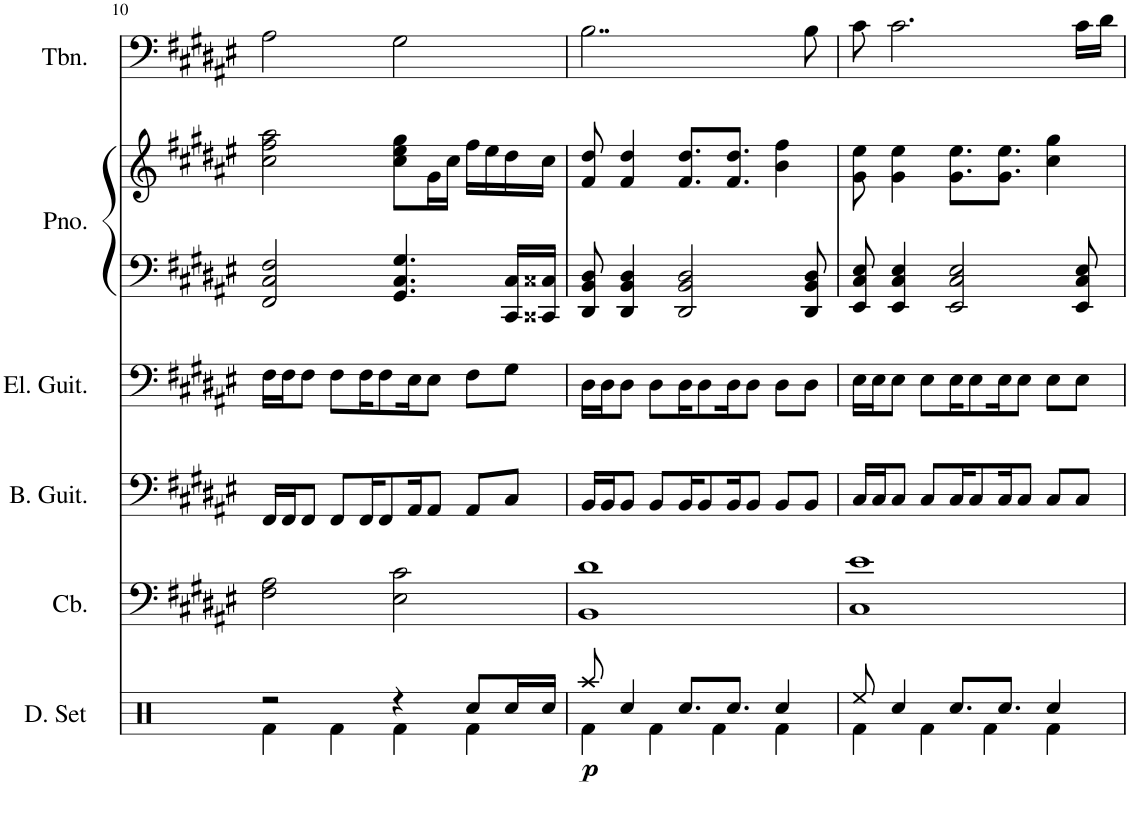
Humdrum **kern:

**kern	**dynam	**kern	**kern	**kern	**kern	**kern	**kern
*part6	*part6	*part5	*part4	*part3	*part2	*part2	*part1
*staff7	*staff7	*staff6	*staff5	*staff4	*staff3	*staff2	*staff1
*I"Drumset	*	*I"Contrabass	*I"Bass Guitar	*I"Electric Guitar	*I"Piano	*	*I"Trombone
*I'D. Set	*	*I'Cb.	*I'B. Guit.	*I'El. Guit.	*I'Pno.	*	*I'Tbn.
!!LO:PB:g=z
*clefX	*	*clefF4	*clefF4	*clefF4	*clefF4	*clefG2	*clefF4
*	*	*Trd7c12	*Trd7c12	*	*	*	*
*k[]	*	*k[f#c#g#d#a#e#]	*k[f#c#g#d#a#e#]	*k[f#c#g#d#a#e#]	*k[f#c#g#d#a#e#]	*k[f#c#g#d#a#e#]	*k[f#c#g#d#a#e#]
*M4/4	*	*M4/4	*M4/4	*M4/4	*M4/4	*M4/4	*M4/4
=10	=10	=10	=10	=10	=10	=10	=10
*^	*	*	*	*	*	*	*
2r	4Rf\	.	2F#\ 2A#\	16FF#/LL	16F#\LL	2FF#/ 2C#/ 2F#/	2cc#\ 2ff#\ 2aa#\	2A#\
.	.	.	.	16FF#/J	16F#\J	.	.	.
.	.	.	.	8FF#/J	8F#\J	.	.	.
.	4Rf\	.	.	8FF#/L	8F#\L	.	.	.
.	.	.	.	16FF#/K	16F#\K	.	.	.
.	.	.	.	8FF#/	8F#\	.	.	.
4r	4Rf\	.	2E#\ 2c#\	.	.	4.GG#/ 4.C#/ 4.G#/	8cc#\ 8ee#\ 8gg#\L	2G#\
.	.	.	.	16AA#/K	16E#\K	.	.	.
.	.	.	.	8AA#/J	8E#\J	.	16g#\L	.
.	.	.	.	.	.	.	16cc#\JJ	.
8Rcc/L	4Rf\	.	.	8AA#/L	8F#\L	.	16ff#\LL	.
.	.	.	.	.	.	.	16ee#\	.
16Rcc/L	.	.	.	8C#/J	8G#\J	16CC#/ 16C#/LL	16dd#\	.
16Rcc/JJ	.	.	.	.	.	16CC##X/ 16C##X/JJ	16cc#\JJ	.
=11	=11	=11	=11	=11	=11	=11	=11	=11
!	!	!LO:DY:b	!	!	!	!	!	!
8Raa/	4Rf\	p	1BB 1d#	16BB/LL	16D#\LL	8DD#/ 8BB/ 8D#/	8f#/ 8dd#/	2..B\
.	.	.	.	16BB/J	16D#\J	.	.	.
4Rcc/	.	.	.	8BB/J	8D#\J	4DD#/ 4BB/ 4D#/	4f#/ 4dd#/	.
.	4Rf\	.	.	8BB/L	8D#\L	.	.	.
8.Rcc/L	.	.	.	16BB/K	16D#\K	2DD#/ 2BB/ 2D#/	8.f#/ 8.dd#/L	.
.	.	.	.	8BB/	8D#\	.	.	.
.	4Rf\	.	.	.	.	.	.	.
8.Rcc/J	.	.	.	16BB/K	16D#\K	.	8.f#/ 8.dd#/J	.
.	.	.	.	8BB/J	8D#\J	.	.	.
4Rcc/	4Rf\	.	.	8BB/L	8D#\L	.	4b\ 4ff#\	.
.	.	.	.	8BB/J	8D#\J	8DD#/ 8BB/ 8D#/	.	8B\
=12	=12	=12	=12	=12	=12	=12	=12	=12
8Ree/	4Rf\	.	1C# 1e#	16C#/LL	16E#\LL	8EE#/ 8C#/ 8E#/	8g#\ 8ee#\	8c#\
.	.	.	.	16C#/J	16E#\J	.	.	.
4Rcc/	.	.	.	8C#/J	8E#\J	4EE#/ 4C#/ 4E#/	4g#\ 4ee#\	2.c#\
.	4Rf\	.	.	8C#/L	8E#\L	.	.	.
8.Rcc/L	.	.	.	16C#/K	16E#\K	2EE#/ 2C#/ 2E#/	8.g#\ 8.ee#\L	.
.	.	.	.	8C#/	8E#\	.	.	.
.	4Rf\	.	.	.	.	.	.	.
8.Rcc/J	.	.	.	16C#/K	16E#\K	.	8.g#\ 8.ee#\J	.
.	.	.	.	8C#/J	8E#\J	.	.	.
4Rcc/	4Rf\	.	.	8C#/L	8E#\L	.	4cc#\ 4gg#\	.
.	.	.	.	8C#/J	8E#\J	8EE#/ 8C#/ 8E#/	.	16c#\LL
.	.	.	.	.	.	.	.	16d#\JJ
*v	*v	*	*	*	*	*	*	*
=	=	=	=	=	=	=	=
*-	*-	*-	*-	*-	*-	*-	*-
